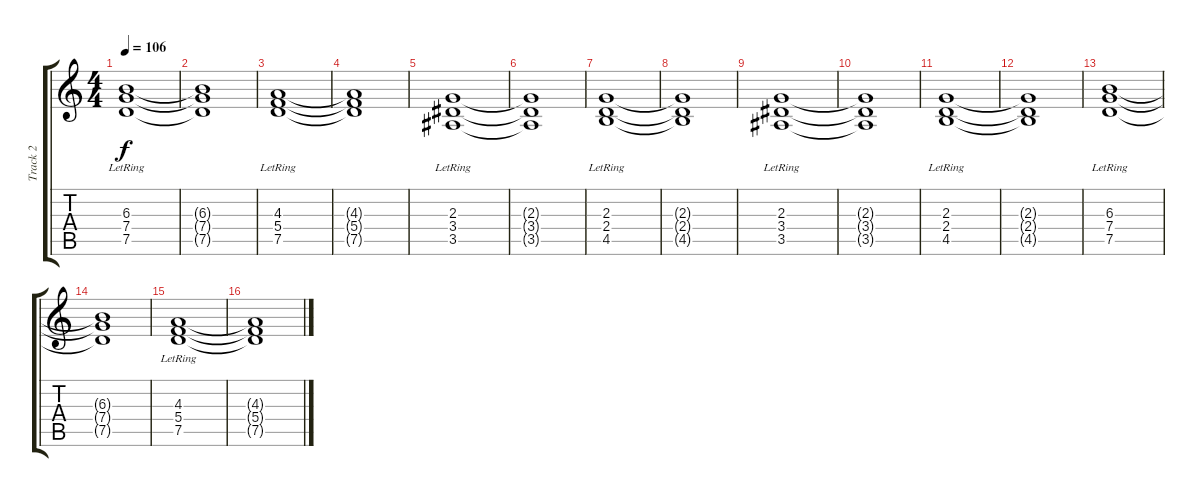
\track ("Track 2" "Track 2") {instrument distortionguitar}
\staff {score tabs}
\tuning (D4 A3 F3 C3 G2 C2) {hide}
\ts (4 4)
\tempo 106
\clef g2
\ks c
(6.3{lr} 7.4{lr} 7.5{lr}).1{dy f} |
(6.3{t} 7.4{t} 7.5{t}).1 |
(4.3{lr} 5.4{lr} 7.5{lr}).1 |
(4.3{t} 5.4{t} 7.5{t}).1 |
(2.3{lr} 3.4 3.5).1 |
(2.3{t} 3.4{t} 3.5{t}).1 |
(2.3{lr} 2.4 4.5).1 |
(2.3{t} 2.4{t} 4.5{t}).1 |
(2.3{lr} 3.4 3.5).1 |
(2.3{t} 3.4{t} 3.5{t}).1 |
(2.3{lr} 2.4 4.5).1 |
(2.3{t} 2.4{t} 4.5{t}).1 |
(6.3{lr} 7.4{lr} 7.5{lr}).1{volume 13 balance 8 instrument electricguitarjazz} |
(6.3{t} 7.4{t} 7.5{t}).1 |
(4.3{lr} 5.4{lr} 7.5{lr}).1 |
(4.3{t} 5.4{t} 7.5{t}).1
